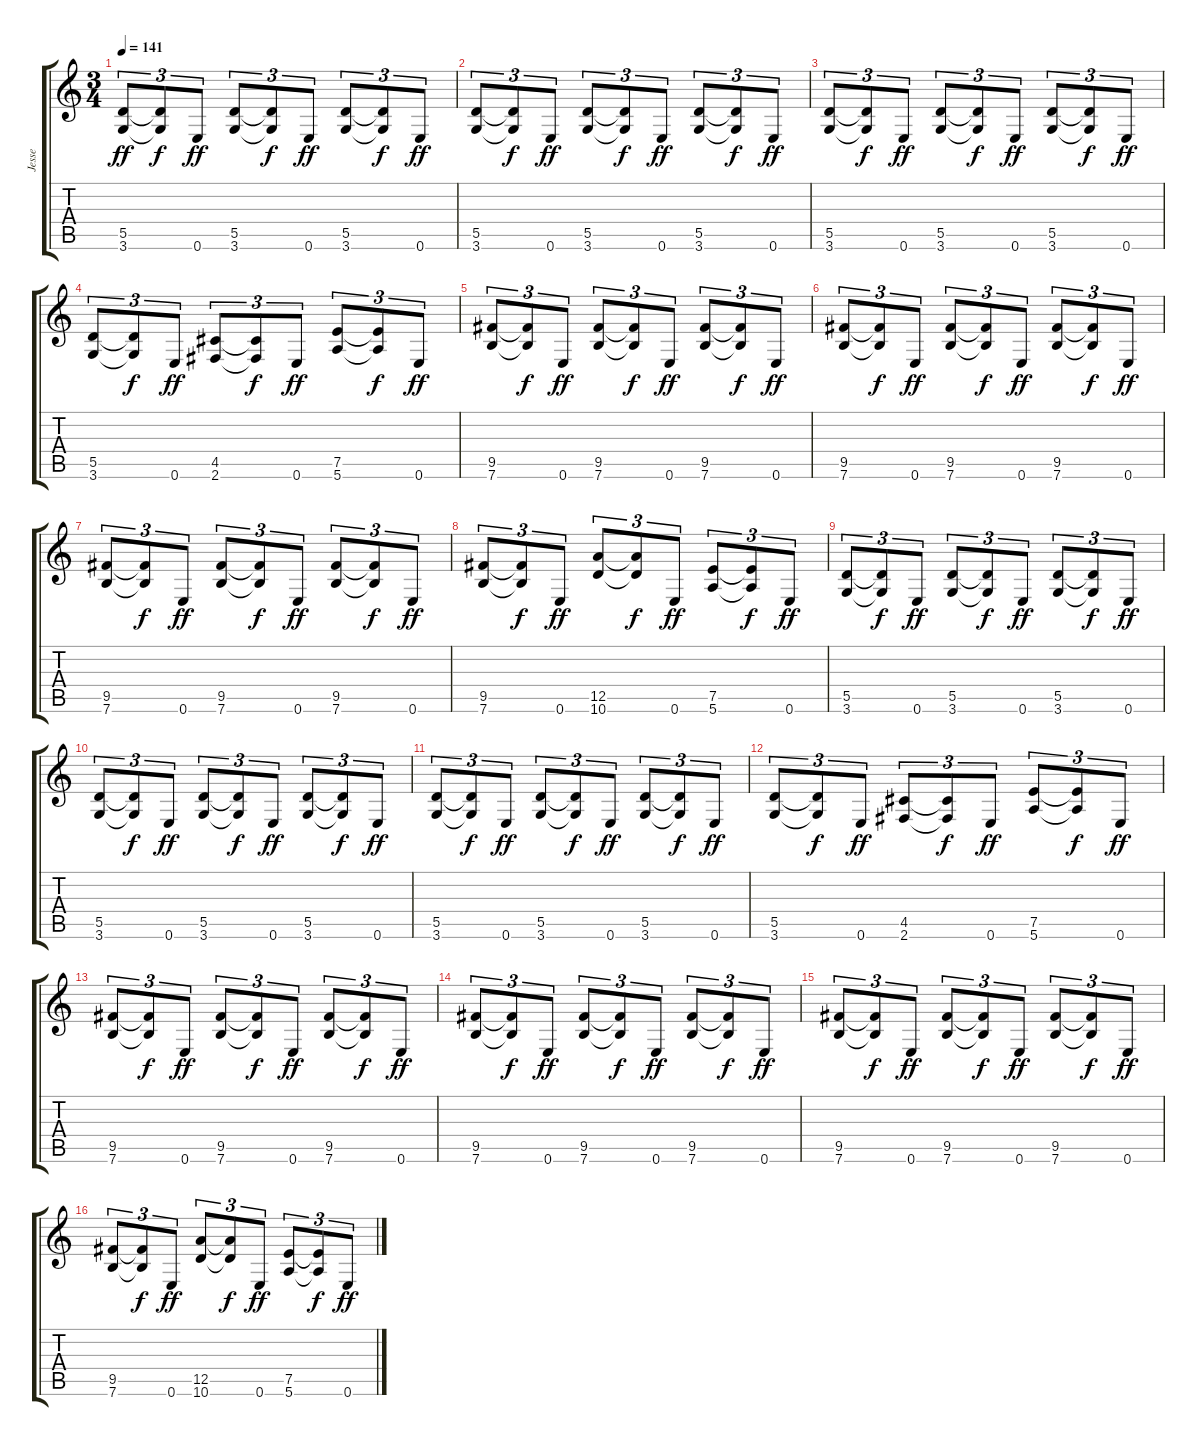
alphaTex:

\track ("Jesse" "Jesse") {instrument distortionguitar}
\staff {score tabs}
\tuning (E4 B3 G3 D3 A2 E2) {hide}
\ts (3 4)
\tempo 141
\clef g2
\ks c
(5.5 3.6).8{tu (3 2) dy ff} (5.5{t} 3.6{t}).8{tu (3 2) dy f} 0.6.8{tu (3 2) dy ff} (5.5 3.6).8{tu (3 2)} (5.5{t} 3.6{t}).8{tu (3 2) dy f} 0.6.8{tu (3 2) dy ff} (5.5 3.6).8{tu (3 2)} (5.5{t} 3.6{t}).8{tu (3 2) dy f} 0.6.8{tu (3 2) dy ff} |
(5.5 3.6).8{tu (3 2)} (5.5{t} 3.6{t}).8{tu (3 2) dy f} 0.6.8{tu (3 2) dy ff} (5.5 3.6).8{tu (3 2)} (5.5{t} 3.6{t}).8{tu (3 2) dy f} 0.6.8{tu (3 2) dy ff} (5.5 3.6).8{tu (3 2)} (5.5{t} 3.6{t}).8{tu (3 2) dy f} 0.6.8{tu (3 2) dy ff} |
(5.5 3.6).8{tu (3 2)} (5.5{t} 3.6{t}).8{tu (3 2) dy f} 0.6.8{tu (3 2) dy ff} (5.5 3.6).8{tu (3 2)} (5.5{t} 3.6{t}).8{tu (3 2) dy f} 0.6.8{tu (3 2) dy ff} (5.5 3.6).8{tu (3 2)} (5.5{t} 3.6{t}).8{tu (3 2) dy f} 0.6.8{tu (3 2) dy ff} |
(5.5 3.6).8{tu (3 2)} (5.5{t} 3.6{t}).8{tu (3 2) dy f} 0.6.8{tu (3 2) dy ff} (4.5 2.6).8{tu (3 2)} (4.5{t} 2.6{t}).8{tu (3 2) dy f} 0.6.8{tu (3 2) dy ff} (7.5 5.6).8{tu (3 2)} (7.5{t} 5.6{t}).8{tu (3 2) dy f} 0.6.8{tu (3 2) dy ff} |
(9.5 7.6).8{tu (3 2)} (9.5{t} 7.6{t}).8{tu (3 2) dy f} 0.6.8{tu (3 2) dy ff} (9.5 7.6).8{tu (3 2)} (9.5{t} 7.6{t}).8{tu (3 2) dy f} 0.6.8{tu (3 2) dy ff} (9.5 7.6).8{tu (3 2)} (9.5{t} 7.6{t}).8{tu (3 2) dy f} 0.6.8{tu (3 2) dy ff} |
(9.5 7.6).8{tu (3 2)} (9.5{t} 7.6{t}).8{tu (3 2) dy f} 0.6.8{tu (3 2) dy ff} (9.5 7.6).8{tu (3 2)} (9.5{t} 7.6{t}).8{tu (3 2) dy f} 0.6.8{tu (3 2) dy ff} (9.5 7.6).8{tu (3 2)} (9.5{t} 7.6{t}).8{tu (3 2) dy f} 0.6.8{tu (3 2) dy ff} |
(9.5 7.6).8{tu (3 2)} (9.5{t} 7.6{t}).8{tu (3 2) dy f} 0.6.8{tu (3 2) dy ff} (9.5 7.6).8{tu (3 2)} (9.5{t} 7.6{t}).8{tu (3 2) dy f} 0.6.8{tu (3 2) dy ff} (9.5 7.6).8{tu (3 2)} (9.5{t} 7.6{t}).8{tu (3 2) dy f} 0.6.8{tu (3 2) dy ff} |
(9.5 7.6).8{tu (3 2)} (9.5{t} 7.6{t}).8{tu (3 2) dy f} 0.6.8{tu (3 2) dy ff} (12.5 10.6).8{tu (3 2)} (12.5{t} 10.6{t}).8{tu (3 2) dy f} 0.6.8{tu (3 2) dy ff} (7.5 5.6).8{tu (3 2)} (7.5{t} 5.6{t}).8{tu (3 2) dy f} 0.6.8{tu (3 2) dy ff} |
(5.5 3.6).8{tu (3 2)} (5.5{t} 3.6{t}).8{tu (3 2) dy f} 0.6.8{tu (3 2) dy ff} (5.5 3.6).8{tu (3 2)} (5.5{t} 3.6{t}).8{tu (3 2) dy f} 0.6.8{tu (3 2) dy ff} (5.5 3.6).8{tu (3 2)} (5.5{t} 3.6{t}).8{tu (3 2) dy f} 0.6.8{tu (3 2) dy ff} |
(5.5 3.6).8{tu (3 2)} (5.5{t} 3.6{t}).8{tu (3 2) dy f} 0.6.8{tu (3 2) dy ff} (5.5 3.6).8{tu (3 2)} (5.5{t} 3.6{t}).8{tu (3 2) dy f} 0.6.8{tu (3 2) dy ff} (5.5 3.6).8{tu (3 2)} (5.5{t} 3.6{t}).8{tu (3 2) dy f} 0.6.8{tu (3 2) dy ff} |
(5.5 3.6).8{tu (3 2)} (5.5{t} 3.6{t}).8{tu (3 2) dy f} 0.6.8{tu (3 2) dy ff} (5.5 3.6).8{tu (3 2)} (5.5{t} 3.6{t}).8{tu (3 2) dy f} 0.6.8{tu (3 2) dy ff} (5.5 3.6).8{tu (3 2)} (5.5{t} 3.6{t}).8{tu (3 2) dy f} 0.6.8{tu (3 2) dy ff} |
(5.5 3.6).8{tu (3 2)} (5.5{t} 3.6{t}).8{tu (3 2) dy f} 0.6.8{tu (3 2) dy ff} (4.5 2.6).8{tu (3 2)} (4.5{t} 2.6{t}).8{tu (3 2) dy f} 0.6.8{tu (3 2) dy ff} (7.5 5.6).8{tu (3 2)} (7.5{t} 5.6{t}).8{tu (3 2) dy f} 0.6.8{tu (3 2) dy ff} |
(9.5 7.6).8{tu (3 2)} (9.5{t} 7.6{t}).8{tu (3 2) dy f} 0.6.8{tu (3 2) dy ff} (9.5 7.6).8{tu (3 2)} (9.5{t} 7.6{t}).8{tu (3 2) dy f} 0.6.8{tu (3 2) dy ff} (9.5 7.6).8{tu (3 2)} (9.5{t} 7.6{t}).8{tu (3 2) dy f} 0.6.8{tu (3 2) dy ff} |
(9.5 7.6).8{tu (3 2)} (9.5{t} 7.6{t}).8{tu (3 2) dy f} 0.6.8{tu (3 2) dy ff} (9.5 7.6).8{tu (3 2)} (9.5{t} 7.6{t}).8{tu (3 2) dy f} 0.6.8{tu (3 2) dy ff} (9.5 7.6).8{tu (3 2)} (9.5{t} 7.6{t}).8{tu (3 2) dy f} 0.6.8{tu (3 2) dy ff} |
(9.5 7.6).8{tu (3 2)} (9.5{t} 7.6{t}).8{tu (3 2) dy f} 0.6.8{tu (3 2) dy ff} (9.5 7.6).8{tu (3 2)} (9.5{t} 7.6{t}).8{tu (3 2) dy f} 0.6.8{tu (3 2) dy ff} (9.5 7.6).8{tu (3 2)} (9.5{t} 7.6{t}).8{tu (3 2) dy f} 0.6.8{tu (3 2) dy ff} |
(9.5 7.6).8{tu (3 2)} (9.5{t} 7.6{t}).8{tu (3 2) dy f} 0.6.8{tu (3 2) dy ff} (12.5 10.6).8{tu (3 2)} (12.5{t} 10.6{t}).8{tu (3 2) dy f} 0.6.8{tu (3 2) dy ff} (7.5 5.6).8{tu (3 2)} (7.5{t} 5.6{t}).8{tu (3 2) dy f} 0.6.8{tu (3 2) dy ff}
